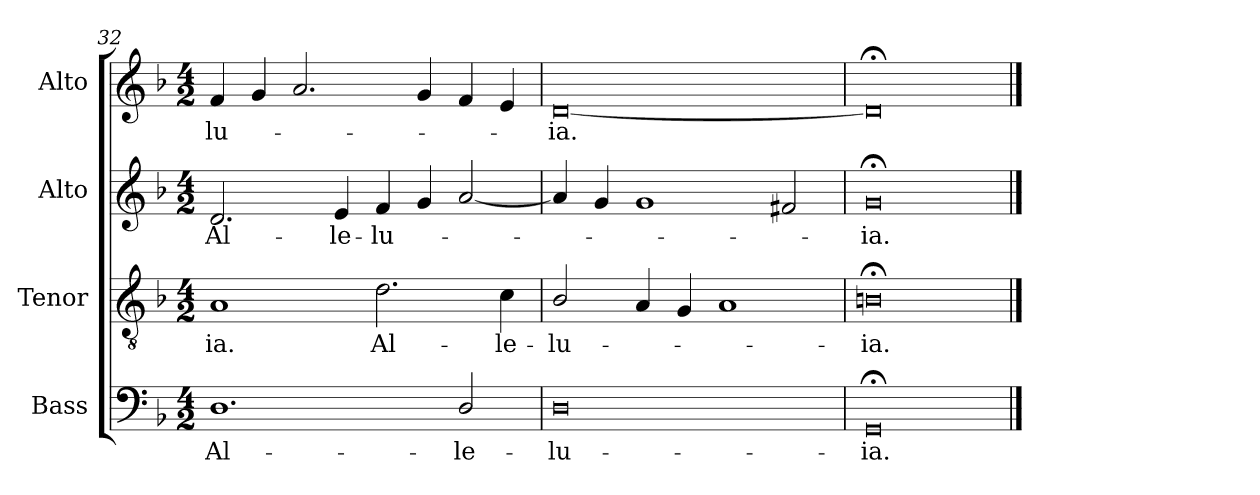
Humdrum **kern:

**kern	**text	**kern	**text	**kern	**text	**kern	**text
*part4	*part4	*part3	*part3	*part2	*part2	*part1	*part1
*staff4	*staff4	*staff3	*staff3	*staff2	*staff2	*staff1	*staff1
*I"Bass	*	*I"Tenor	*	*I"Alto	*	*I"Alto	*
*I'B.	*	*I'T.	*	*	*	*	*
*clefF4	*	*clefGv2	*	*clefG2	*	*clefG2	*
*	*	*ITrd7c12	*	*	*	*	*
*k[b-]	*	*k[b-]	*	*k[b-]	*	*k[b-]	*
*F:	*	*F:	*	*F:	*	*F:	*
*M4/2	*	*M4/2	*	*M4/2	*	*M4/2	*
=32	=32	=32	=32	=32	=32	=32	=32
!	!LO:LY:b:color=#000000	!	!	!	!	!	!
!	!	!	!LO:LY:b:color=#000000	!	!	!	!
!	!	!	!	!	!LO:LY:b:color=#000000	!	!
!	!	!	!	!	!	!	!LO:LY:b:color=#000000
1.Di	Al-	1AAi	-ia.	2.di/	Al-	4fi/	-lu-
.	.	.	.	.	.	4gi/	.
.	.	.	.	.	.	2.ai/	.
!	!	!	!	!	!LO:LY:b:color=#000000	!	!
.	.	.	.	4ei/	-le-	.	.
!	!	!	!LO:LY:b:color=#000000	!	!	!	!
!	!	!	!	!	!LO:LY:b:color=#000000	!	!
.	.	2.Di\	Al-	4fi/	-lu-	.	.
.	.	.	.	4gi/	.	4gi/	.
!	!LO:LY:b:color=#000000	!	!	!	!	!	!
2Di/	-le-	.	.	[2ai/	.	4fi/	.
!	!	!	!LO:LY:b:color=#000000	!	!	!	!
.	.	4Ci\	-le-	.	.	4ei/	.
=33	=33	=33	=33	=33	=33	=33	=33
!	!LO:LY:b:color=#000000	!	!	!	!	!	!
!	!	!	!LO:LY:b:color=#000000	!	!	!	!
!	!	!	!	!	!	!	!LO:LY:b:color=#000000
0Di	-lu-	2BB-i/	-lu-	4ai/]	.	[0di	-ia.
.	.	.	.	4gi/	.	.	.
.	.	4AAi/	.	1gi	.	.	.
.	.	4GGi/	.	.	.	.	.
.	.	1AAi	.	.	.	.	.
.	.	.	.	2f#Xi/	.	.	.
=34	=34	=34	=34	=34	=34	=34	=34
!	!LO:LY:b:color=#000000	!	!	!	!	!	!
!	!	!	!LO:LY:b:color=#000000	!	!	!	!
!	!	!	!	!	!LO:LY:b:color=#000000	!	!
0GG;i	-ia.	0BBn;i	-ia.	0g;i	-ia.	0d;i]	.
==	==	==	==	==	==	==	==
*-	*-	*-	*-	*-	*-	*-	*-
